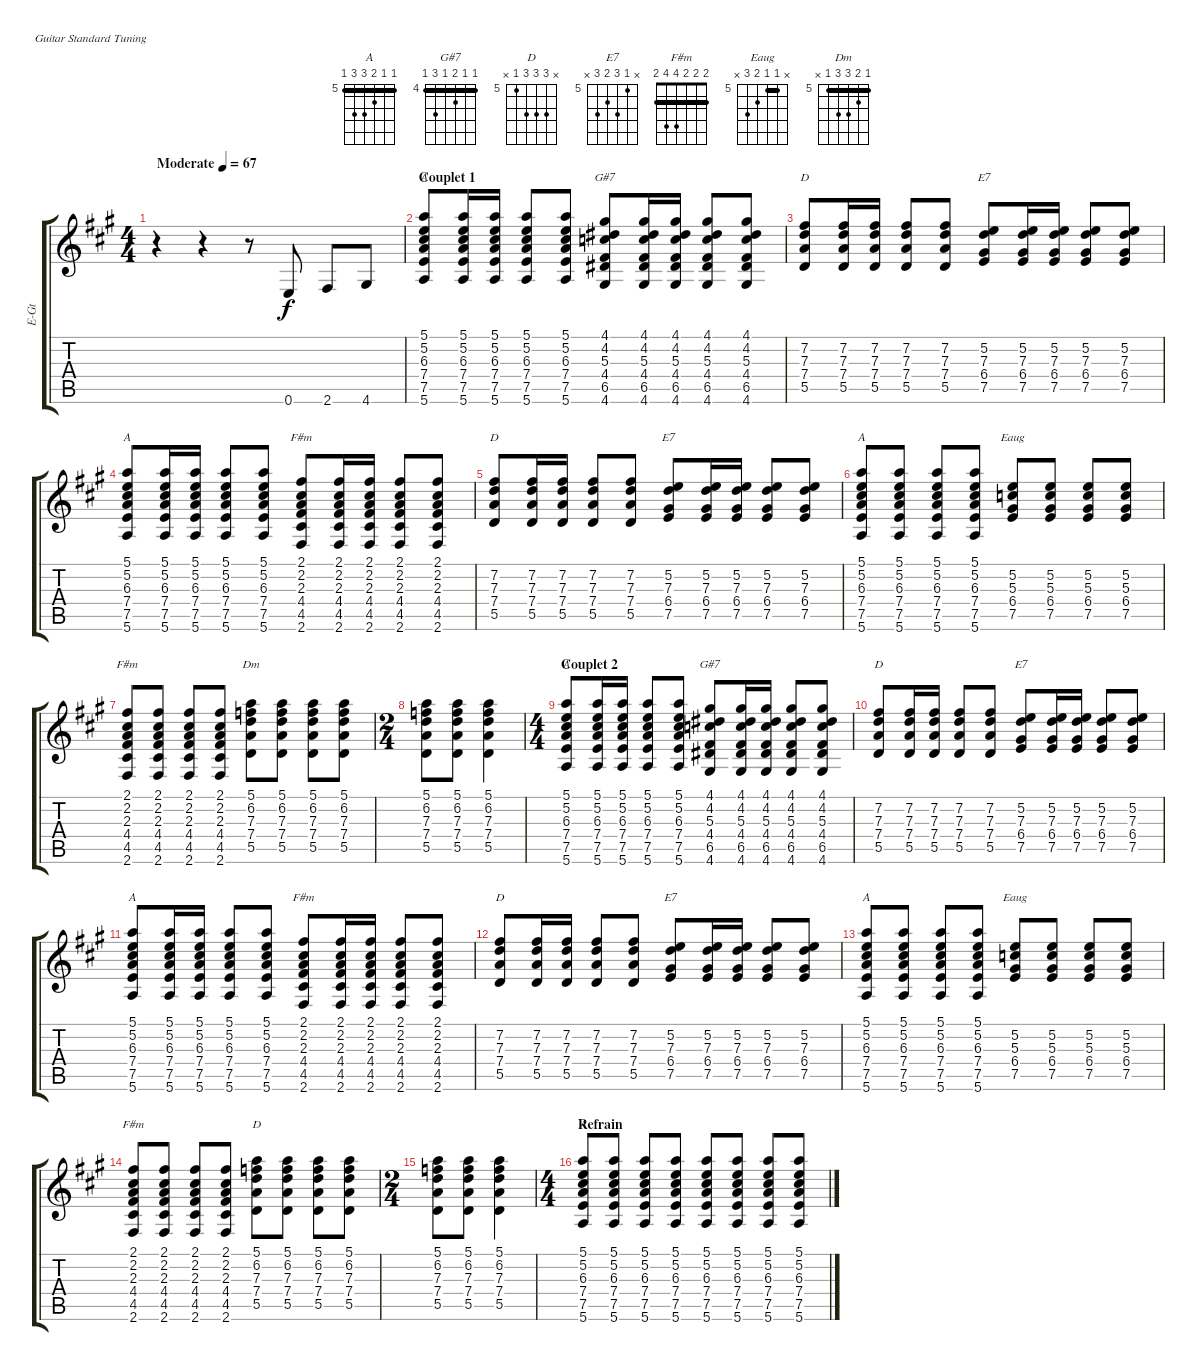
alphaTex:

\bracketExtendMode groupsimilarinstruments
\otherSystemsTrackNameOrientation horizontal
\track ("guitare ryt." "E-Gt") {instrument electricguitarjazz}
\staff {score tabs}
\tuning (E4 B3 G3 D3 A2 E2)
\chord ("A" 5 5 6 7 7 5) {firstfret 5 barre (5 5)}
\chord ("G#7" 4 4 5 4 6 4) {firstfret 4 barre (4 4 4)}
\chord ("D" x 7 7 7 5 x) {firstfret 5}
\chord ("E7" x 5 7 6 7 x) {firstfret 5}
\chord ("F#m" 2 2 2 4 4 2) {barre (2 2 2)}
\chord ("Eaug" x 5 5 6 7 x) {firstfret 5 barre 5}
\chord ("Dm" 5 6 7 7 5 x) {firstfret 5 barre 5}
\ts (4 4)
\beaming (8 2 2 2 2)
\tempo (67 "Moderate")
\clef g2
\ks a
r.4{dy f instrument electricguitarjazz} r.4 r.8 0.6{acc forcenatural}.8 2.6{acc #}.8 4.6{acc #}.8 |
\section ("" "Couplet 1")
(5.1{acc forcenatural} 5.2{acc forcenatural} 6.3{acc #} 7.4{acc forcenatural} 7.5{acc forcenatural} 5.6{acc forcenatural}).8{ch "A"} (5.1{acc forcenatural} 5.2{acc forcenatural} 6.3{acc #} 7.4{acc forcenatural} 7.5{acc forcenatural} 5.6{acc forcenatural}).16 (5.1{acc forcenatural} 5.2{acc forcenatural} 6.3{acc #} 7.4{acc forcenatural} 7.5{acc forcenatural} 5.6{acc forcenatural}).16 (5.1{acc forcenatural} 5.2{acc forcenatural} 6.3{acc #} 7.4{acc forcenatural} 7.5{acc forcenatural} 5.6{acc forcenatural}).8 (5.1{acc forcenatural} 5.2{acc forcenatural} 6.3{acc #} 7.4{acc forcenatural} 7.5{acc forcenatural} 5.6{acc forcenatural}).8 (4.1{acc #} 4.2{acc #} 5.3{acc forcenatural} 4.4{acc #} 6.5{acc #} 4.6{acc #}).8{ch "G#7"} (4.1{acc #} 4.2{acc #} 5.3{acc forcenatural} 4.4{acc #} 6.5{acc #} 4.6{acc #}).16 (4.1{acc #} 4.2{acc #} 5.3{acc forcenatural} 4.4{acc #} 6.5{acc #} 4.6{acc #}).16 (4.1{acc #} 4.2{acc #} 5.3{acc forcenatural} 4.4{acc #} 6.5{acc #} 4.6{acc #}).8 (4.1{acc #} 4.2{acc #} 5.3{acc forcenatural} 4.4{acc #} 6.5{acc #} 4.6{acc #}).8 |
(7.2{acc #} 7.3{acc forcenatural} 7.4{acc forcenatural} 5.5{acc forcenatural}).8{ch "D"} (7.2{acc #} 7.3{acc forcenatural} 7.4{acc forcenatural} 5.5{acc forcenatural}).16 (7.2{acc #} 7.3{acc forcenatural} 7.4{acc forcenatural} 5.5{acc forcenatural}).16 (7.2{acc #} 7.3{acc forcenatural} 7.4{acc forcenatural} 5.5{acc forcenatural}).8 (7.2{acc #} 7.3{acc forcenatural} 7.4{acc forcenatural} 5.5{acc forcenatural}).8 (7.5{acc forcenatural} 6.4{acc #} 7.3{acc forcenatural} 5.2{acc forcenatural}).8{ch "E7"} (7.5{acc forcenatural} 6.4{acc #} 7.3{acc forcenatural} 5.2{acc forcenatural}).16 (7.5{acc forcenatural} 6.4{acc #} 7.3{acc forcenatural} 5.2{acc forcenatural}).16 (7.5{acc forcenatural} 6.4{acc #} 7.3{acc forcenatural} 5.2{acc forcenatural}).8 (7.5{acc forcenatural} 6.4{acc #} 7.3{acc forcenatural} 5.2{acc forcenatural}).8 |
(5.1{acc forcenatural} 5.2{acc forcenatural} 6.3{acc #} 7.4{acc forcenatural} 7.5{acc forcenatural} 5.6{acc forcenatural}).8{ch "A"} (5.1{acc forcenatural} 5.2{acc forcenatural} 6.3{acc #} 7.4{acc forcenatural} 7.5{acc forcenatural} 5.6{acc forcenatural}).16 (5.1{acc forcenatural} 5.2{acc forcenatural} 6.3{acc #} 7.4{acc forcenatural} 7.5{acc forcenatural} 5.6{acc forcenatural}).16 (5.1{acc forcenatural} 5.2{acc forcenatural} 6.3{acc #} 7.4{acc forcenatural} 7.5{acc forcenatural} 5.6{acc forcenatural}).8 (5.1{acc forcenatural} 5.2{acc forcenatural} 6.3{acc #} 7.4{acc forcenatural} 7.5{acc forcenatural} 5.6{acc forcenatural}).8 (2.1{acc #} 2.2{acc #} 2.3{acc forcenatural} 4.4{acc #} 4.5{acc #} 2.6{acc #}).8{ch "F#m"} (2.1{acc #} 2.2{acc #} 2.3{acc forcenatural} 4.4{acc #} 4.5{acc #} 2.6{acc #}).16 (2.1{acc #} 2.2{acc #} 2.3{acc forcenatural} 4.4{acc #} 4.5{acc #} 2.6{acc #}).16 (2.1{acc #} 2.2{acc #} 2.3{acc forcenatural} 4.4{acc #} 4.5{acc #} 2.6{acc #}).8 (2.1{acc #} 2.2{acc #} 2.3{acc forcenatural} 4.4{acc #} 4.5{acc #} 2.6{acc #}).8 |
(7.2{acc #} 7.3{acc forcenatural} 7.4{acc forcenatural} 5.5{acc forcenatural}).8{ch "D"} (7.2{acc #} 7.3{acc forcenatural} 7.4{acc forcenatural} 5.5{acc forcenatural}).16 (7.2{acc #} 7.3{acc forcenatural} 7.4{acc forcenatural} 5.5{acc forcenatural}).16 (7.2{acc #} 7.3{acc forcenatural} 7.4{acc forcenatural} 5.5{acc forcenatural}).8 (7.2{acc #} 7.3{acc forcenatural} 7.4{acc forcenatural} 5.5{acc forcenatural}).8 (7.5{acc forcenatural} 6.4{acc #} 7.3{acc forcenatural} 5.2{acc forcenatural}).8{ch "E7"} (7.5{acc forcenatural} 6.4{acc #} 7.3{acc forcenatural} 5.2{acc forcenatural}).16 (7.5{acc forcenatural} 6.4{acc #} 7.3{acc forcenatural} 5.2{acc forcenatural}).16 (7.5{acc forcenatural} 6.4{acc #} 7.3{acc forcenatural} 5.2{acc forcenatural}).8 (7.5{acc forcenatural} 6.4{acc #} 7.3{acc forcenatural} 5.2{acc forcenatural}).8 |
(5.1{acc forcenatural} 5.2{acc forcenatural} 6.3{acc #} 7.4{acc forcenatural} 7.5{acc forcenatural} 5.6{acc forcenatural}).8{ch "A"} (5.1{acc forcenatural} 5.2{acc forcenatural} 6.3{acc #} 7.4{acc forcenatural} 7.5{acc forcenatural} 5.6{acc forcenatural}).8 (5.1{acc forcenatural} 5.2{acc forcenatural} 6.3{acc #} 7.4{acc forcenatural} 7.5{acc forcenatural} 5.6{acc forcenatural}).8 (5.1{acc forcenatural} 5.2{acc forcenatural} 6.3{acc #} 7.4{acc forcenatural} 7.5{acc forcenatural} 5.6{acc forcenatural}).8 (5.2{acc forcenatural} 5.3{acc forcenatural} 6.4{acc #} 7.5{acc forcenatural}).8{ch "Eaug"} (5.2{acc forcenatural} 5.3{acc forcenatural} 6.4{acc #} 7.5{acc forcenatural}).8 (5.2{acc forcenatural} 5.3{acc forcenatural} 6.4{acc #} 7.5{acc forcenatural}).8 (5.2{acc forcenatural} 5.3{acc forcenatural} 6.4{acc #} 7.5{acc forcenatural}).8 |
(2.1{acc #} 2.2{acc #} 2.3{acc forcenatural} 4.4{acc #} 4.5{acc #} 2.6{acc #}).8{ch "F#m"} (2.1{acc #} 2.2{acc #} 2.3{acc forcenatural} 4.4{acc #} 4.5{acc #} 2.6{acc #}).8 (2.1{acc #} 2.2{acc #} 2.3{acc forcenatural} 4.4{acc #} 4.5{acc #} 2.6{acc #}).8 (2.1{acc #} 2.2{acc #} 2.3{acc forcenatural} 4.4{acc #} 4.5{acc #} 2.6{acc #}).8 (5.1{acc forcenatural} 6.2{acc forcenatural} 7.3{acc forcenatural} 7.4{acc forcenatural} 5.5{acc forcenatural}).8{ch "Dm"} (5.1{acc forcenatural} 6.2{acc forcenatural} 7.3{acc forcenatural} 7.4{acc forcenatural} 5.5{acc forcenatural}).8 (5.1{acc forcenatural} 6.2{acc forcenatural} 7.3{acc forcenatural} 7.4{acc forcenatural} 5.5{acc forcenatural}).8 (5.1{acc forcenatural} 6.2{acc forcenatural} 7.3{acc forcenatural} 7.4{acc forcenatural} 5.5{acc forcenatural}).8 |
\ts (2 4)
\beaming (8 2 2)
(5.1{acc forcenatural} 6.2{acc forcenatural} 7.3{acc forcenatural} 7.4{acc forcenatural} 5.5{acc forcenatural}).8 (5.1{acc forcenatural} 6.2{acc forcenatural} 7.3{acc forcenatural} 7.4{acc forcenatural} 5.5{acc forcenatural}).8 (5.1{acc forcenatural} 6.2{acc forcenatural} 7.3{acc forcenatural} 7.4{acc forcenatural} 5.5{acc forcenatural}).4 |
\ts (4 4)
\beaming (8 2 2 2 2)
\section ("" "Couplet 2")
(5.1{acc forcenatural} 5.2{acc forcenatural} 6.3{acc #} 7.4{acc forcenatural} 7.5{acc forcenatural} 5.6{acc forcenatural}).8{ch "A"} (5.1{acc forcenatural} 5.2{acc forcenatural} 6.3{acc #} 7.4{acc forcenatural} 7.5{acc forcenatural} 5.6{acc forcenatural}).16 (5.1{acc forcenatural} 5.2{acc forcenatural} 6.3{acc #} 7.4{acc forcenatural} 7.5{acc forcenatural} 5.6{acc forcenatural}).16 (5.1{acc forcenatural} 5.2{acc forcenatural} 6.3{acc #} 7.4{acc forcenatural} 7.5{acc forcenatural} 5.6{acc forcenatural}).8 (5.1{acc forcenatural} 5.2{acc forcenatural} 6.3{acc #} 7.4{acc forcenatural} 7.5{acc forcenatural} 5.6{acc forcenatural}).8 (4.1{acc #} 4.2{acc #} 5.3{acc forcenatural} 4.4{acc #} 6.5{acc #} 4.6{acc #}).8{ch "G#7"} (4.1{acc #} 4.2{acc #} 5.3{acc forcenatural} 4.4{acc #} 6.5{acc #} 4.6{acc #}).16 (4.1{acc #} 4.2{acc #} 5.3{acc forcenatural} 4.4{acc #} 6.5{acc #} 4.6{acc #}).16 (4.1{acc #} 4.2{acc #} 5.3{acc forcenatural} 4.4{acc #} 6.5{acc #} 4.6{acc #}).8 (4.1{acc #} 4.2{acc #} 5.3{acc forcenatural} 4.4{acc #} 6.5{acc #} 4.6{acc #}).8 |
(7.2{acc #} 7.3{acc forcenatural} 7.4{acc forcenatural} 5.5{acc forcenatural}).8{ch "D"} (7.2{acc #} 7.3{acc forcenatural} 7.4{acc forcenatural} 5.5{acc forcenatural}).16 (7.2{acc #} 7.3{acc forcenatural} 7.4{acc forcenatural} 5.5{acc forcenatural}).16 (7.2{acc #} 7.3{acc forcenatural} 7.4{acc forcenatural} 5.5{acc forcenatural}).8 (7.2{acc #} 7.3{acc forcenatural} 7.4{acc forcenatural} 5.5{acc forcenatural}).8 (7.5{acc forcenatural} 6.4{acc #} 7.3{acc forcenatural} 5.2{acc forcenatural}).8{ch "E7"} (7.5{acc forcenatural} 6.4{acc #} 7.3{acc forcenatural} 5.2{acc forcenatural}).16 (7.5{acc forcenatural} 6.4{acc #} 7.3{acc forcenatural} 5.2{acc forcenatural}).16 (7.5{acc forcenatural} 6.4{acc #} 7.3{acc forcenatural} 5.2{acc forcenatural}).8 (7.5{acc forcenatural} 6.4{acc #} 7.3{acc forcenatural} 5.2{acc forcenatural}).8 |
(5.1{acc forcenatural} 5.2{acc forcenatural} 6.3{acc #} 7.4{acc forcenatural} 7.5{acc forcenatural} 5.6{acc forcenatural}).8{ch "A"} (5.1{acc forcenatural} 5.2{acc forcenatural} 6.3{acc #} 7.4{acc forcenatural} 7.5{acc forcenatural} 5.6{acc forcenatural}).16 (5.1{acc forcenatural} 5.2{acc forcenatural} 6.3{acc #} 7.4{acc forcenatural} 7.5{acc forcenatural} 5.6{acc forcenatural}).16 (5.1{acc forcenatural} 5.2{acc forcenatural} 6.3{acc #} 7.4{acc forcenatural} 7.5{acc forcenatural} 5.6{acc forcenatural}).8 (5.1{acc forcenatural} 5.2{acc forcenatural} 6.3{acc #} 7.4{acc forcenatural} 7.5{acc forcenatural} 5.6{acc forcenatural}).8 (2.1{acc #} 2.2{acc #} 2.3{acc forcenatural} 4.4{acc #} 4.5{acc #} 2.6{acc #}).8{ch "F#m"} (2.1{acc #} 2.2{acc #} 2.3{acc forcenatural} 4.4{acc #} 4.5{acc #} 2.6{acc #}).16 (2.1{acc #} 2.2{acc #} 2.3{acc forcenatural} 4.4{acc #} 4.5{acc #} 2.6{acc #}).16 (2.1{acc #} 2.2{acc #} 2.3{acc forcenatural} 4.4{acc #} 4.5{acc #} 2.6{acc #}).8 (2.1{acc #} 2.2{acc #} 2.3{acc forcenatural} 4.4{acc #} 4.5{acc #} 2.6{acc #}).8 |
(7.2{acc #} 7.3{acc forcenatural} 7.4{acc forcenatural} 5.5{acc forcenatural}).8{ch "D"} (7.2{acc #} 7.3{acc forcenatural} 7.4{acc forcenatural} 5.5{acc forcenatural}).16 (7.2{acc #} 7.3{acc forcenatural} 7.4{acc forcenatural} 5.5{acc forcenatural}).16 (7.2{acc #} 7.3{acc forcenatural} 7.4{acc forcenatural} 5.5{acc forcenatural}).8 (7.2{acc #} 7.3{acc forcenatural} 7.4{acc forcenatural} 5.5{acc forcenatural}).8 (7.5{acc forcenatural} 6.4{acc #} 7.3{acc forcenatural} 5.2{acc forcenatural}).8{ch "E7"} (7.5{acc forcenatural} 6.4{acc #} 7.3{acc forcenatural} 5.2{acc forcenatural}).16 (7.5{acc forcenatural} 6.4{acc #} 7.3{acc forcenatural} 5.2{acc forcenatural}).16 (7.5{acc forcenatural} 6.4{acc #} 7.3{acc forcenatural} 5.2{acc forcenatural}).8 (7.5{acc forcenatural} 6.4{acc #} 7.3{acc forcenatural} 5.2{acc forcenatural}).8 |
(5.1{acc forcenatural} 5.2{acc forcenatural} 6.3{acc #} 7.4{acc forcenatural} 7.5{acc forcenatural} 5.6{acc forcenatural}).8{ch "A"} (5.1{acc forcenatural} 5.2{acc forcenatural} 6.3{acc #} 7.4{acc forcenatural} 7.5{acc forcenatural} 5.6{acc forcenatural}).8 (5.1{acc forcenatural} 5.2{acc forcenatural} 6.3{acc #} 7.4{acc forcenatural} 7.5{acc forcenatural} 5.6{acc forcenatural}).8 (5.1{acc forcenatural} 5.2{acc forcenatural} 6.3{acc #} 7.4{acc forcenatural} 7.5{acc forcenatural} 5.6{acc forcenatural}).8 (5.2{acc forcenatural} 5.3{acc forcenatural} 6.4{acc #} 7.5{acc forcenatural}).8{ch "Eaug"} (5.2{acc forcenatural} 5.3{acc forcenatural} 6.4{acc #} 7.5{acc forcenatural}).8 (5.2{acc forcenatural} 5.3{acc forcenatural} 6.4{acc #} 7.5{acc forcenatural}).8 (5.2{acc forcenatural} 5.3{acc forcenatural} 6.4{acc #} 7.5{acc forcenatural}).8 |
(2.1{acc #} 2.2{acc #} 2.3{acc forcenatural} 4.4{acc #} 4.5{acc #} 2.6{acc #}).8{ch "F#m"} (2.1{acc #} 2.2{acc #} 2.3{acc forcenatural} 4.4{acc #} 4.5{acc #} 2.6{acc #}).8 (2.1{acc #} 2.2{acc #} 2.3{acc forcenatural} 4.4{acc #} 4.5{acc #} 2.6{acc #}).8 (2.1{acc #} 2.2{acc #} 2.3{acc forcenatural} 4.4{acc #} 4.5{acc #} 2.6{acc #}).8 (5.1{acc forcenatural} 6.2{acc forcenatural} 7.3{acc forcenatural} 7.4{acc forcenatural} 5.5{acc forcenatural}).8{ch "D"} (5.1{acc forcenatural} 6.2{acc forcenatural} 7.3{acc forcenatural} 7.4{acc forcenatural} 5.5{acc forcenatural}).8 (5.1{acc forcenatural} 6.2{acc forcenatural} 7.3{acc forcenatural} 7.4{acc forcenatural} 5.5{acc forcenatural}).8 (5.1{acc forcenatural} 6.2{acc forcenatural} 7.3{acc forcenatural} 7.4{acc forcenatural} 5.5{acc forcenatural}).8 |
\ts (2 4)
\beaming (8 2 2)
(5.1{acc forcenatural} 6.2{acc forcenatural} 7.3{acc forcenatural} 7.4{acc forcenatural} 5.5{acc forcenatural}).8 (5.1{acc forcenatural} 6.2{acc forcenatural} 7.3{acc forcenatural} 7.4{acc forcenatural} 5.5{acc forcenatural}).8 (5.1{acc forcenatural} 6.2{acc forcenatural} 7.3{acc forcenatural} 7.4{acc forcenatural} 5.5{acc forcenatural}).4 |
\ts (4 4)
\beaming (8 2 2 2 2)
\section ("" "Refrain")
(5.6{acc forcenatural} 7.5{acc forcenatural} 7.4{acc forcenatural} 6.3{acc #} 5.2{acc forcenatural} 5.1{acc forcenatural}).8{ch "A"} (5.6{acc forcenatural} 7.5{acc forcenatural} 7.4{acc forcenatural} 6.3{acc #} 5.2{acc forcenatural} 5.1{acc forcenatural}).8 (5.6{acc forcenatural} 7.5{acc forcenatural} 7.4{acc forcenatural} 6.3{acc #} 5.2{acc forcenatural} 5.1{acc forcenatural}).8 (5.6{acc forcenatural} 7.5{acc forcenatural} 7.4{acc forcenatural} 6.3{acc #} 5.2{acc forcenatural} 5.1{acc forcenatural}).8 (5.6{acc forcenatural} 7.5{acc forcenatural} 7.4{acc forcenatural} 6.3{acc #} 5.2{acc forcenatural} 5.1{acc forcenatural}).8 (5.6{acc forcenatural} 7.5{acc forcenatural} 7.4{acc forcenatural} 6.3{acc #} 5.2{acc forcenatural} 5.1{acc forcenatural}).8 (5.6{acc forcenatural} 7.5{acc forcenatural} 7.4{acc forcenatural} 6.3{acc #} 5.2{acc forcenatural} 5.1{acc forcenatural}).8 (5.6{acc forcenatural} 7.5{acc forcenatural} 7.4{acc forcenatural} 6.3{acc #} 5.2{acc forcenatural} 5.1{acc forcenatural}).8
